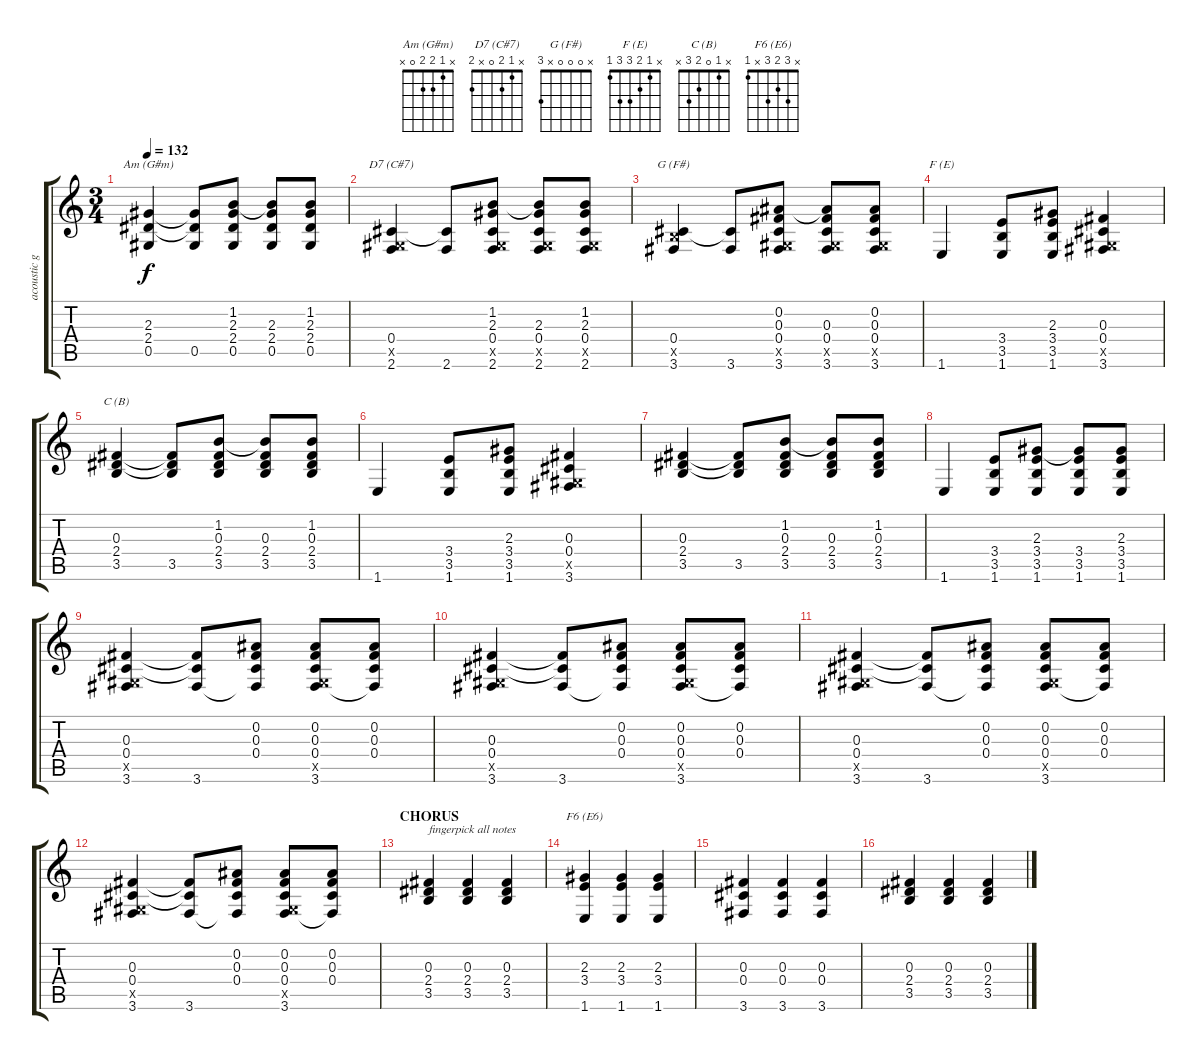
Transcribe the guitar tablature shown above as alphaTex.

\track ("acoustic guitar (1/2 step down)" "acoustic g") {instrument acousticguitarnylon}
\staff {score tabs}
\tuning (Eb4 Bb3 Gb3 Db3 Ab2 Eb2) {hide}
\chord ("Am (G#m)" x 1 2 2 0 x)
\chord ("D7 (C#7)" x 1 2 0 x 2)
\chord ("G (F#)" x 0 0 0 x 3)
\chord ("F (E)" x 1 2 3 3 1)
\chord ("C (B)" x 1 0 2 3 x)
\chord ("F6 (E6)" x 3 2 3 x 1)
\ts (3 4)
\tempo 132
\clef g2
\ks c
(2.3 2.4 0.5).4{ch "Am (G#m)" dy f} (2.3{t} 2.4{t} 0.5).8 (1.2 2.3 2.4 0.5).8 (1.2{t} 2.3 2.4 0.5).8 (1.2 2.3 2.4 0.5).8 |
(0.4 0.5{x} 2.6).4{ch "D7 (C#7)"} (0.4{t} 2.6).8 (1.2 2.3 0.4 0.5{x} 2.6).8 (1.2{t} 2.3 0.4 0.5{x} 2.6).8 (1.2 2.3 0.4 0.5{x} 2.6).8 |
(0.4 3.5{x} 3.6).4{ch "G (F#)"} (0.4{t} 3.6).8 (0.2 0.3 0.4 0.5{x} 3.6).8 (0.2{t} 0.3 0.4 0.5{x} 3.6).8 (0.2 0.3 0.4 0.5{x} 3.6).8 |
1.6.4{ch "F (E)"} (3.4 3.5 1.6).8 (2.3 3.4 3.5 1.6).8 (0.3 0.4 0.5{x} 3.6).4 |
(0.3 2.4 3.5).4{ch "C (B)"} (0.3{t} 2.4{t} 3.5).8 (1.2 0.3 2.4 3.5).8 (1.2{t} 0.3 2.4 3.5).8 (1.2 0.3 2.4 3.5).8 |
1.6.4 (3.4 3.5 1.6).8 (2.3 3.4 3.5 1.6).8 (0.3 0.4 0.5{x} 3.6).4 |
(0.3 2.4 3.5).4 (0.3{t} 2.4{t} 3.5).8 (1.2 0.3 2.4 3.5).8 (1.2{t} 0.3 2.4 3.5).8 (1.2 0.3 2.4 3.5).8 |
1.6.4 (3.4 3.5 1.6).8 (2.3 3.4 3.5 1.6).8 (2.3{t} 3.4 3.5 1.6).8 (2.3 3.4 3.5 1.6).8 |
(0.3 0.4 0.5{x} 3.6).4 (0.3{t} 0.4{t} 3.6).8 (0.2 0.3 0.4 3.6{t}).8 (0.2 0.3 0.4 0.5{x} 3.6).8 (0.2 0.3 0.4 3.6{t}).8 |
(0.3 0.4 0.5{x} 3.6).4 (0.3{t} 0.4{t} 3.6).8 (0.2 0.3 0.4 3.6{t}).8 (0.2 0.3 0.4 0.5{x} 3.6).8 (0.2 0.3 0.4 3.6{t}).8 |
(0.3 0.4 0.5{x} 3.6).4 (0.3{t} 0.4{t} 3.6).8 (0.2 0.3 0.4 3.6{t}).8 (0.2 0.3 0.4 0.5{x} 3.6).8 (0.2 0.3 0.4 3.6{t}).8 |
(0.3 0.4 0.5{x} 3.6).4 (0.3{t} 0.4{t} 3.6).8 (0.2 0.3 0.4 3.6{t}).8 (0.2 0.3 0.4 0.5{x} 3.6).8 (0.2 0.3 0.4 3.6{t}).8 |
\section ("" "CHORUS")
(0.3 2.4 3.5).4{txt "fingerpick all notes"} (0.3 2.4 3.5).4 (0.3 2.4 3.5).4 |
(2.3 3.4 1.6).4{ch "F6 (E6)"} (2.3 3.4 1.6).4 (2.3 3.4 1.6).4 |
(0.3 0.4 3.6).4 (0.3 0.4 3.6).4 (0.3 0.4 3.6).4 |
(0.3 2.4 3.5).4 (0.3 2.4 3.5).4 (0.3 2.4 3.5).4
